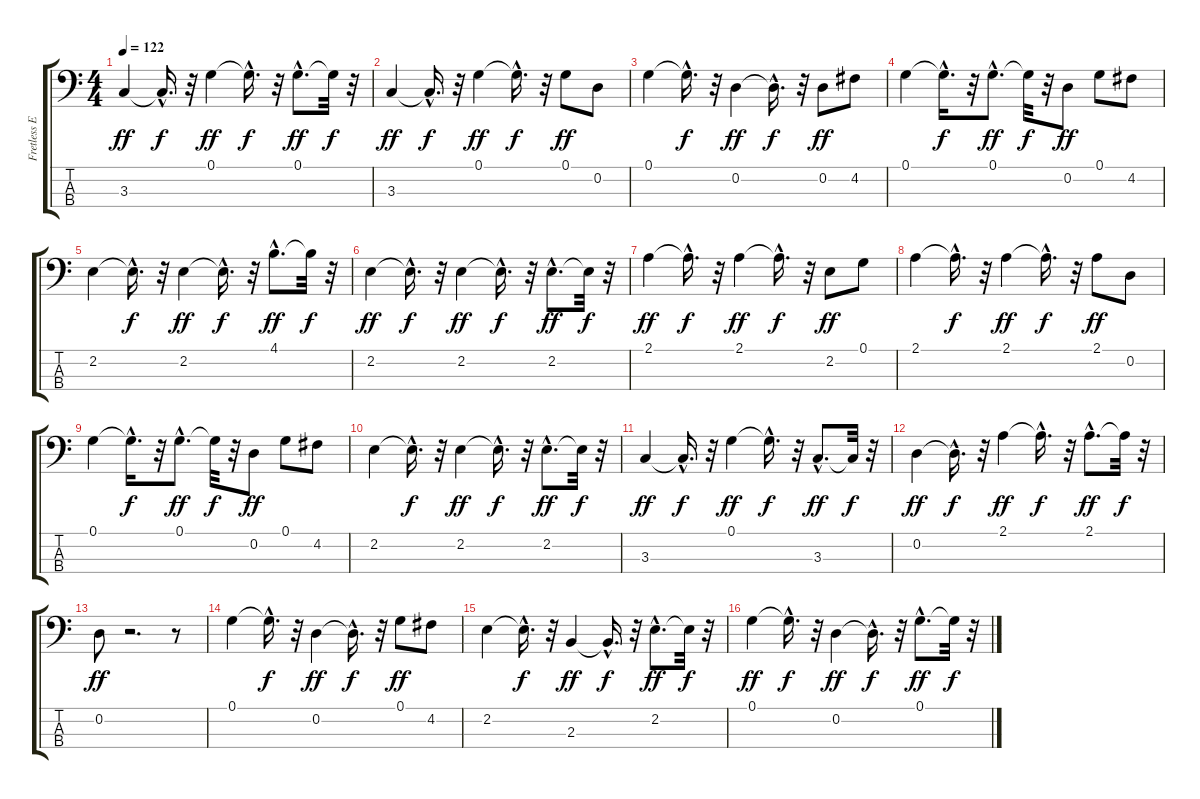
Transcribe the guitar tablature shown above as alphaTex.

\track ("Fretless E. Bass" "Fretless E") {instrument fretlessbass}
\staff {score tabs}
\tuning (G2 D2 A1 E1) {hide}
\ts (4 4)
\tempo 122
\clef f4
\ks c
3.3.4{dy ff} 3.3{hac t}.16{d dy f} r.32 0.1.4{dy ff} 0.1{hac t}.16{d dy f} r.32 0.1{hac}.8{d dy ff} 0.1{t}.32{dy f} r.32 |
3.3.4{dy ff} 3.3{hac t}.16{d dy f} r.32 0.1.4{dy ff} 0.1{hac t}.16{d dy f} r.32 0.1.8{dy ff} 0.2.8 |
0.1.4 0.1{hac t}.16{d dy f} r.32 0.2.4{dy ff} 0.2{hac t}.16{d dy f} r.32 0.2.8{dy ff} 4.2.8 |
0.1.4 0.1{hac t}.16{d dy f} r.32 0.1{hac}.8{d dy ff} 0.1{t}.32{dy f} r.32 0.2.8{dy ff} 0.1.8 4.2.8 |
2.2.4 2.2{hac t}.16{d dy f} r.32 2.2.4{dy ff} 2.2{hac t}.16{d dy f} r.32 4.1{hac}.8{d dy ff} 4.1{t}.32{dy f} r.32 |
2.2.4{dy ff} 2.2{hac t}.16{d dy f} r.32 2.2.4{dy ff} 2.2{hac t}.16{d dy f} r.32 2.2{hac}.8{d dy ff} 2.2{t}.32{dy f} r.32 |
2.1.4{dy ff} 2.1{hac t}.16{d dy f} r.32 2.1.4{dy ff} 2.1{hac t}.16{d dy f} r.32 2.2.8{dy ff} 0.1.8 |
2.1.4 2.1{hac t}.16{d dy f} r.32 2.1.4{dy ff} 2.1{hac t}.16{d dy f} r.32 2.1.8{dy ff} 0.2.8 |
0.1.4 0.1{hac t}.16{d dy f} r.32 0.1{hac}.8{d dy ff} 0.1{t}.32{dy f} r.32 0.2.8{dy ff} 0.1.8 4.2.8 |
2.2.4 2.2{hac t}.16{d dy f} r.32 2.2.4{dy ff} 2.2{hac t}.16{d dy f} r.32 2.2{hac}.8{d dy ff} 2.2{t}.32{dy f} r.32 |
3.3.4{dy ff} 3.3{hac t}.16{d dy f} r.32 0.1.4{dy ff} 0.1{hac t}.16{d dy f} r.32 3.3{hac}.8{d dy ff} 3.3{t}.32{dy f} r.32 |
0.2.4{dy ff} 0.2{hac t}.16{d dy f} r.32 2.1.4{dy ff} 2.1{hac t}.16{d dy f} r.32 2.1{hac}.8{d dy ff} 2.1{t}.32{dy f} r.32 |
0.2.8{dy ff} r.2{d} r.8 |
0.1.4 0.1{hac t}.16{d dy f} r.32 0.2.4{dy ff} 0.2{hac t}.16{d dy f} r.32 0.1.8{dy ff} 4.2.8 |
2.2.4 2.2{hac t}.16{d dy f} r.32 2.3.4{dy ff} 2.3{hac t}.16{d dy f} r.32 2.2{hac}.8{d dy ff} 2.2{t}.32{dy f} r.32 |
0.1.4{dy ff} 0.1{hac t}.16{d dy f} r.32 0.2.4{dy ff} 0.2{hac t}.16{d dy f} r.32 0.1{hac}.8{d dy ff} 0.1{t}.32{dy f} r.32
